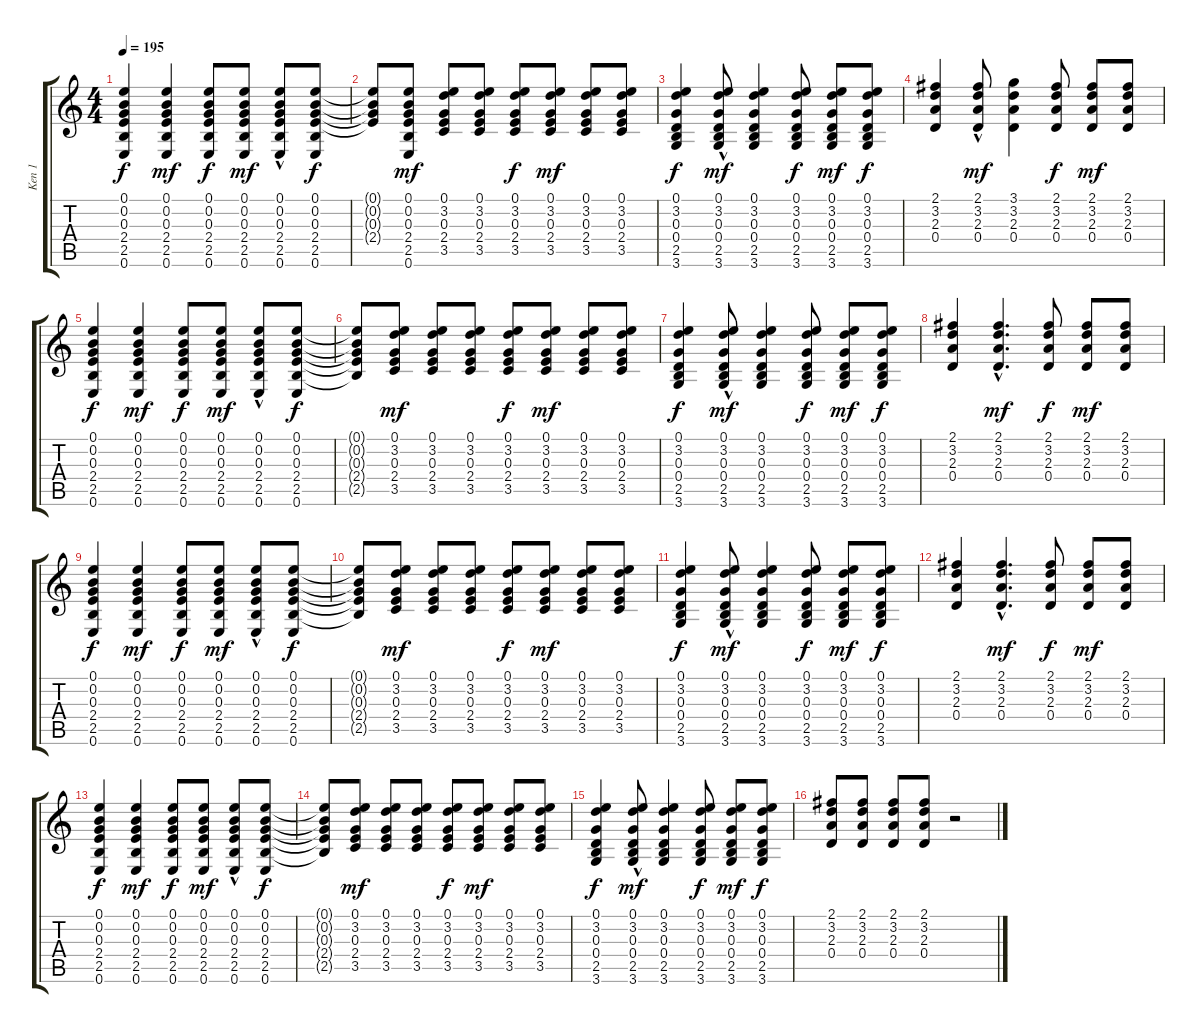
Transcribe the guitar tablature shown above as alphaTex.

\track ("Ken 1" "Ken 1") {instrument acousticguitarsteel}
\staff {score tabs}
\tuning (E4 B3 G3 D3 A2 E2) {hide}
\ts (4 4)
\tempo 195
\clef g2
\ks c
(0.1 0.2 0.3 2.4 2.5 0.6).4{dy f} (0.1 0.2 0.3 2.4 2.5 0.6).4{dy mf} (0.1 0.2 0.3 2.4 2.5 0.6).8{dy f} (0.1 0.2 0.3 2.4 2.5 0.6).8{dy mf} (0.1 0.2 0.3{hac} 2.4{hac} 2.5 0.6).8 (0.1 0.2 0.3 2.4 2.5 0.6).8{dy f} |
(0.1{t} 0.2{t} 0.3{t} 2.4{t}).8 (0.1 0.2 0.3 2.4 2.5 0.6).8{dy mf} (0.1 3.2 0.3 2.4 3.5).8 (0.1 3.2 0.3 2.4 3.5).8 (0.1 3.2 0.3 2.4 3.5).8{dy f} (0.1 3.2 0.3 2.4 3.5).8{dy mf} (0.1 3.2 0.3 2.4 3.5).8 (0.1 3.2 0.3 2.4 3.5).8 |
(0.1 3.2 0.3 0.4 2.5 3.6).4{dy f} (0.1 3.2 0.3{hac} 0.4{hac} 2.5{hac} 3.6{hac}).8{dy mf} (0.1 3.2 0.3 0.4 2.5 3.6).4 (0.1 3.2 0.3 0.4 2.5 3.6).8{dy f} (0.1 3.2 0.3 0.4 2.5 3.6).8{dy mf} (0.1 3.2 0.3 0.4 2.5 3.6).8{dy f} |
(2.1 3.2 2.3 0.4).4 (2.1{hac} 3.2{hac} 2.3{hac} 0.4{hac}).8{dy mf} (3.1 3.2 2.3 0.4).4 (2.1 3.2 2.3 0.4).8{dy f} (2.1 3.2 2.3 0.4).8{dy mf} (2.1 3.2 2.3 0.4).8 |
(0.1 0.2 0.3 2.4 2.5 0.6).4{dy f} (0.1 0.2 0.3 2.4 2.5 0.6).4{dy mf} (0.1 0.2 0.3 2.4 2.5 0.6).8{dy f} (0.1 0.2 0.3 2.4 2.5 0.6).8{dy mf} (0.1 0.2 0.3{hac} 2.4{hac} 2.5 0.6).8 (0.1 0.2 0.3 2.4 2.5 0.6).8{dy f} |
(0.1{t} 0.2{t} 0.3{t} 2.4{t} 2.5{t}).8 (0.1 3.2 0.3 2.4 3.5).8{dy mf} (0.1 3.2 0.3 2.4 3.5).8 (0.1 3.2 0.3 2.4 3.5).8 (0.1 3.2 0.3 2.4 3.5).8{dy f} (0.1 3.2 0.3 2.4 3.5).8{dy mf} (0.1 3.2 0.3 2.4 3.5).8 (0.1 3.2 0.3 2.4 3.5).8 |
(0.1 3.2 0.3 0.4 2.5 3.6).4{dy f} (0.1 3.2 0.3{hac} 0.4{hac} 2.5{hac} 3.6{hac}).8{dy mf} (0.1 3.2 0.3 0.4 2.5 3.6).4 (0.1 3.2 0.3 0.4 2.5 3.6).8{dy f} (0.1 3.2 0.3 0.4 2.5 3.6).8{dy mf} (0.1 3.2 0.3 0.4 2.5 3.6).8{dy f} |
(2.1 3.2 2.3 0.4).4 (2.1 3.2{hac} 2.3{hac} 0.4{hac}).4{d dy mf} (2.1 3.2 2.3 0.4).8{dy f} (2.1 3.2 2.3 0.4).8{dy mf} (2.1 3.2 2.3 0.4).8 |
(0.1 0.2 0.3 2.4 2.5 0.6).4{dy f} (0.1 0.2 0.3 2.4 2.5 0.6).4{dy mf} (0.1 0.2 0.3 2.4 2.5 0.6).8{dy f} (0.1 0.2 0.3 2.4 2.5 0.6).8{dy mf} (0.1 0.2 0.3{hac} 2.4{hac} 2.5 0.6).8 (0.1 0.2 0.3 2.4 2.5 0.6).8{dy f} |
(0.1{t} 0.2{t} 0.3{t} 2.4{t} 2.5{t}).8 (0.1 3.2 0.3 2.4 3.5).8{dy mf} (0.1 3.2 0.3 2.4 3.5).8 (0.1 3.2 0.3 2.4 3.5).8 (0.1 3.2 0.3 2.4 3.5).8{dy f} (0.1 3.2 0.3 2.4 3.5).8{dy mf} (0.1 3.2 0.3 2.4 3.5).8 (0.1 3.2 0.3 2.4 3.5).8 |
(0.1 3.2 0.3 0.4 2.5 3.6).4{dy f} (0.1 3.2 0.3{hac} 0.4{hac} 2.5{hac} 3.6{hac}).8{dy mf} (0.1 3.2 0.3 0.4 2.5 3.6).4 (0.1 3.2 0.3 0.4 2.5 3.6).8{dy f} (0.1 3.2 0.3 0.4 2.5 3.6).8{dy mf} (0.1 3.2 0.3 0.4 2.5 3.6).8{dy f} |
(2.1 3.2 2.3 0.4).4 (2.1 3.2{hac} 2.3{hac} 0.4{hac}).4{d dy mf} (2.1 3.2 2.3 0.4).8{dy f} (2.1 3.2 2.3 0.4).8{dy mf} (2.1 3.2 2.3 0.4).8 |
(0.1 0.2 0.3 2.4 2.5 0.6).4{dy f} (0.1 0.2 0.3 2.4 2.5 0.6).4{dy mf} (0.1 0.2 0.3 2.4 2.5 0.6).8{dy f} (0.1 0.2 0.3 2.4 2.5 0.6).8{dy mf} (0.1 0.2 0.3{hac} 2.4{hac} 2.5 0.6).8 (0.1 0.2 0.3 2.4 2.5 0.6).8{dy f} |
(0.1{t} 0.2{t} 0.3{t} 2.4{t} 2.5{t}).8 (0.1 3.2 0.3 2.4 3.5).8{dy mf} (0.1 3.2 0.3 2.4 3.5).8 (0.1 3.2 0.3 2.4 3.5).8 (0.1 3.2 0.3 2.4 3.5).8{dy f} (0.1 3.2 0.3 2.4 3.5).8{dy mf} (0.1 3.2 0.3 2.4 3.5).8 (0.1 3.2 0.3 2.4 3.5).8 |
(0.1 3.2 0.3 0.4 2.5 3.6).4{dy f} (0.1 3.2 0.3{hac} 0.4{hac} 2.5{hac} 3.6{hac}).8{dy mf} (0.1 3.2 0.3 0.4 2.5 3.6).4 (0.1 3.2 0.3 0.4 2.5 3.6).8{dy f} (0.1 3.2 0.3 0.4 2.5 3.6).8{dy mf} (0.1 3.2 0.3 0.4 2.5 3.6).8{dy f} |
(2.1 3.2 2.3 0.4).8 (2.1 3.2 2.3 0.4).8 (2.1 3.2 2.3 0.4).8 (2.1 3.2 2.3 0.4).8 r.2
